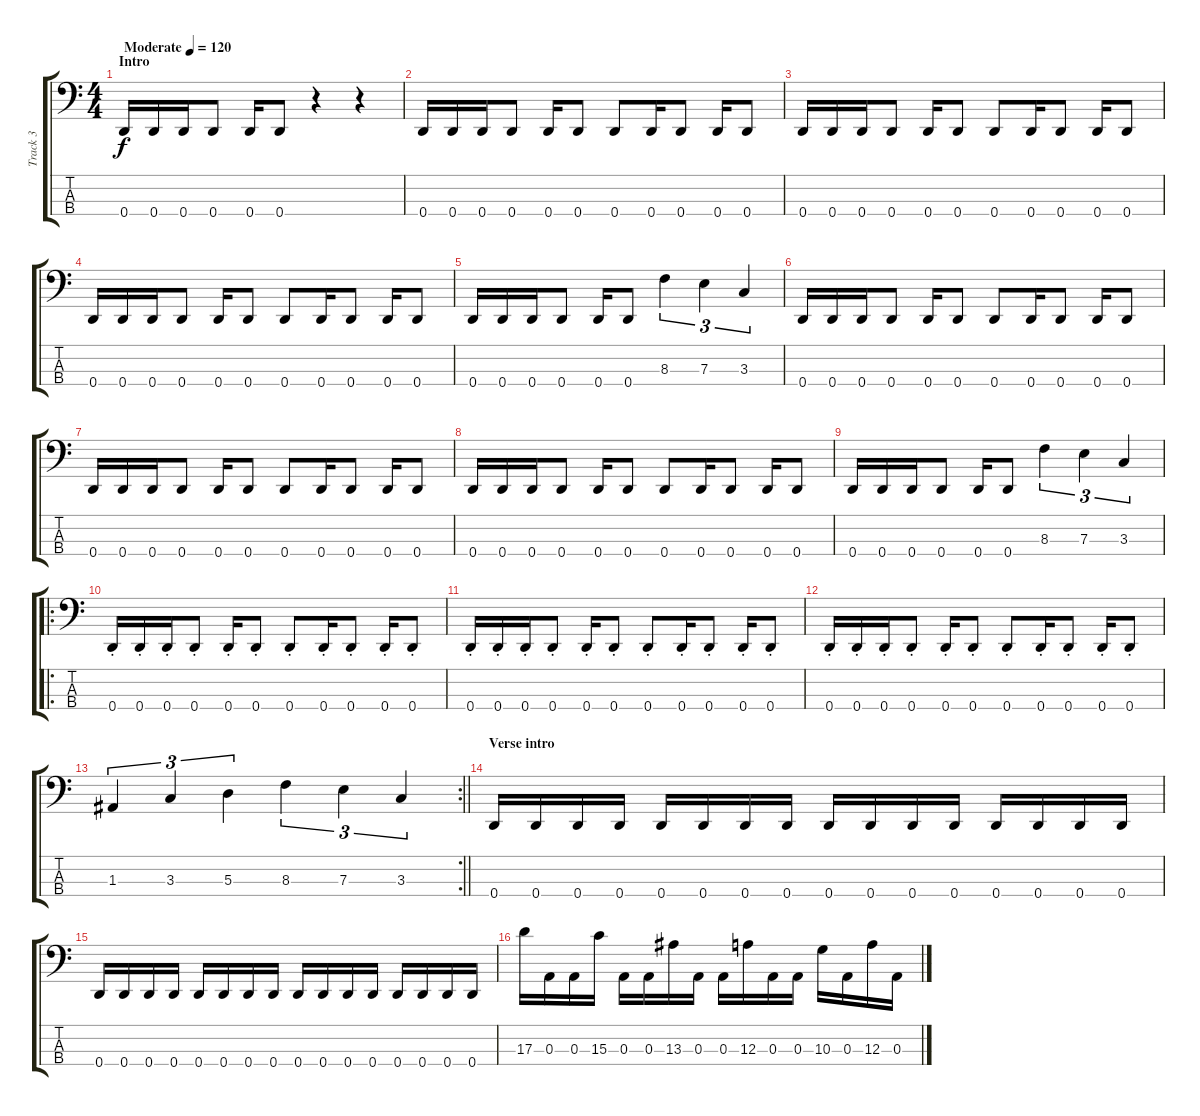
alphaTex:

\track ("Track 3" "Track 3") {instrument electricbasspick}
\staff {score tabs}
\tuning (G2 D2 A1 D1) {hide}
\ts (4 4)
\section ("" "Intro")
\tempo (120 "Moderate")
\clef f4
\ks c
0.4.16{dy f instrument electricbasspick} 0.4.16 0.4.16 0.4.8 0.4.16 0.4.8 r.4 r.4 |
0.4.16 0.4.16 0.4.16 0.4.8 0.4.16 0.4.8 0.4.8 0.4.16 0.4.8 0.4.16 0.4.8 |
0.4.16 0.4.16 0.4.16 0.4.8 0.4.16 0.4.8 0.4.8 0.4.16 0.4.8 0.4.16 0.4.8 |
0.4.16 0.4.16 0.4.16 0.4.8 0.4.16 0.4.8 0.4.8 0.4.16 0.4.8 0.4.16 0.4.8 |
0.4.16 0.4.16 0.4.16 0.4.8 0.4.16 0.4.8 8.3.4{tu (3 2)} 7.3.4{tu (3 2)} 3.3.4{tu (3 2)} |
0.4.16 0.4.16 0.4.16 0.4.8 0.4.16 0.4.8 0.4.8 0.4.16 0.4.8 0.4.16 0.4.8 |
0.4.16 0.4.16 0.4.16 0.4.8 0.4.16 0.4.8 0.4.8 0.4.16 0.4.8 0.4.16 0.4.8 |
0.4.16 0.4.16 0.4.16 0.4.8 0.4.16 0.4.8 0.4.8 0.4.16 0.4.8 0.4.16 0.4.8 |
0.4.16 0.4.16 0.4.16 0.4.8 0.4.16 0.4.8 8.3.4{tu (3 2)} 7.3.4{tu (3 2)} 3.3.4{tu (3 2)} |
\ro
0.4{st}.16 0.4{st}.16 0.4{st}.16 0.4{st}.8 0.4{st}.16 0.4{st}.8 0.4{st}.8 0.4{st}.16 0.4{st}.8 0.4{st}.16 0.4{st}.8 |
0.4{st}.16 0.4{st}.16 0.4{st}.16 0.4{st}.8 0.4{st}.16 0.4{st}.8 0.4{st}.8 0.4{st}.16 0.4{st}.8 0.4{st}.16 0.4{st}.8 |
0.4{st}.16 0.4{st}.16 0.4{st}.16 0.4{st}.8 0.4{st}.16 0.4{st}.8 0.4{st}.8 0.4{st}.16 0.4{st}.8 0.4{st}.16 0.4{st}.8 |
\rc 2
\barLineRight lightlight
1.3.4{tu (3 2)} 3.3.4{tu (3 2)} 5.3.4{tu (3 2)} 8.3.4{tu (3 2)} 7.3.4{tu (3 2)} 3.3.4{tu (3 2)} |
\section ("" "Verse intro")
0.4.16 0.4.16 0.4.16 0.4.16 0.4.16 0.4.16 0.4.16 0.4.16 0.4.16 0.4.16 0.4.16 0.4.16 0.4.16 0.4.16 0.4.16 0.4.16 |
0.4.16 0.4.16 0.4.16 0.4.16 0.4.16 0.4.16 0.4.16 0.4.16 0.4.16 0.4.16 0.4.16 0.4.16 0.4.16 0.4.16 0.4.16 0.4.16 |
17.3.16 0.3.16 0.3.16 15.3.16 0.3.16 0.3.16 13.3.16 0.3.16 0.3.16 12.3.16 0.3.16 0.3.16 10.3.16 0.3.16 12.3.16 0.3.16
